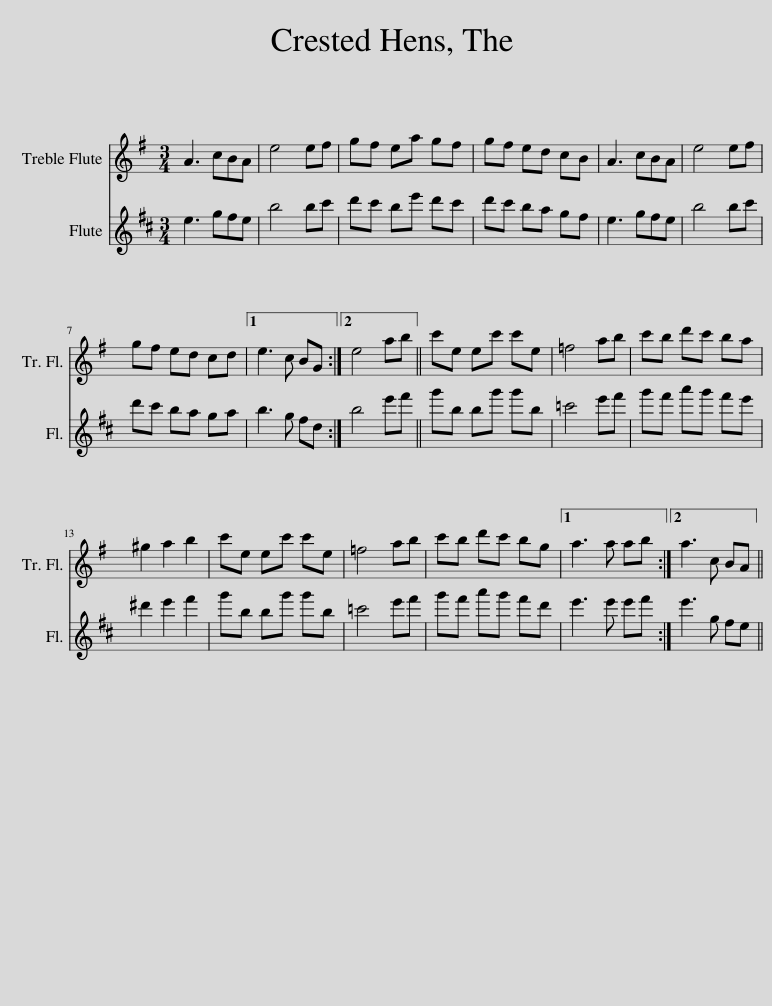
X:1
%%score 1 2 3 4
L:1/8
M:3/4
I:linebreak $
K:D
V:1 treble
V:2 treble transpose=7
V:3 treble
V:4 treble
V:1
 e3 gfe | b4 bc' | d'c' be' d'c' | d'c' ba gf | e3 gfe | %5
 b4 bc' |$ d'c' ba ga |1 b3 g fd :|2 b4 e'f' || g'b bg' g'b | %10
 =c'4 e'f' | g'f' a'g' f'e' |$ ^d'2 e'2 f'2 | g'b bg' g'b | =c'4 e'f' | %15
 g'f' a'g' f'd' |1 e'3 e' e'f' :|2 e'3 g fe |] %18
V:2
[K:G] A3 cBA | e4 ef | gf ea gf | gf ed cB | A3 cBA | %5
 e4 ef |$ gf ed cd |1 e3 c BG :|2 e4 ab || c'e ec' c'e | %10
 =f4 ab | c'b d'c' ba |$ ^g2 a2 b2 | c'e ec' c'e | =f4 ab | %15
 c'b d'c' bg |1 a3 a ab :|2 a3 c BA |] %18
V:3
 E3 GFE | B4 Bc | dc Be dc | dc BA GF | E3 GFE | %5
 B4 Bc |$ dc BA GA |1 B3 G FD :|2 B4 ef || gB Bg gB | %10
 =c4 ef | gf ag fe |$ ^d2 e2 f2 | gB Bg gB | =c4 ef | %15
 gf ag fd |1 e3 e ef :|2 e3 G FE |] %18
V:4
 e3 gfe | b4 bc' | d'c' be' d'c' | d'c' ba gf | e3 gfe | %5
 b4 bc' |$ d'c' ba ga |1 b3 g fd :|2 b4 e'f' || g'b bg' g'b | %10
 =c'4 e'f' | g'f' a'g' f'e' |$ ^d'2 e'2 f'2 | g'b bg' g'b | =c'4 e'f' | %15
 g'f' a'g' f'd' |1 e'3 e' e'f' :|2 e'3 g fe |] %18
